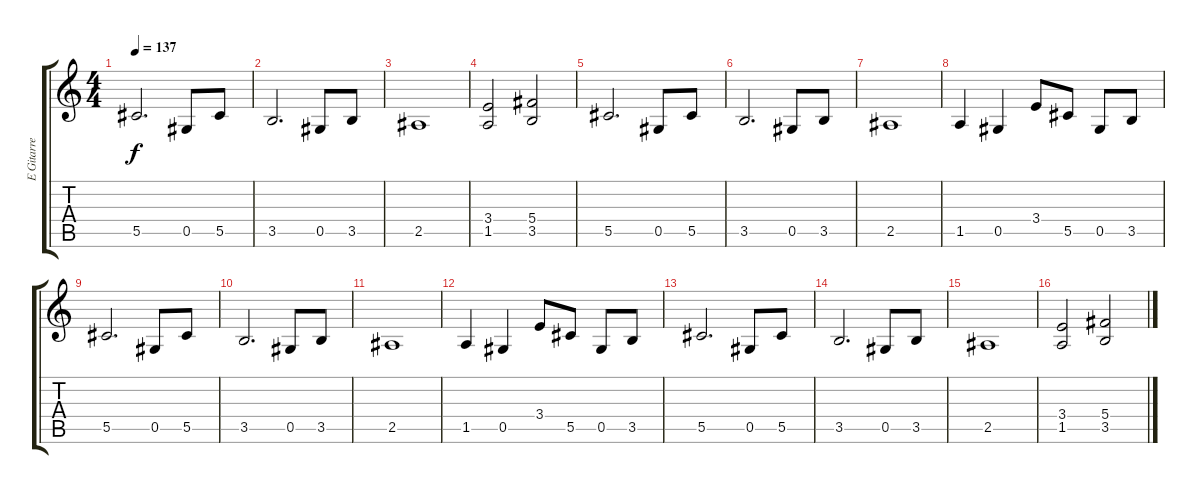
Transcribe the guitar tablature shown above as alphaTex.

\track ("E Gitarre" "E Gitarre") {instrument overdrivenguitar}
\staff {score tabs}
\tuning (Eb4 Bb3 Gb3 Db3 Ab2 Eb2) {hide}
\ts (4 4)
\tempo 137
\clef g2
\ks c
5.5.2{d dy f} 0.5.8 5.5.8 |
3.5.2{d} 0.5.8 3.5.8 |
2.5.1 |
(3.4 1.5).2 (5.4 3.5).2 |
5.5.2{d} 0.5.8 5.5.8 |
3.5.2{d} 0.5.8 3.5.8 |
2.5.1 |
1.5.4 0.5.4 3.4.8 5.5.8 0.5.8 3.5.8 |
5.5.2{d} 0.5.8 5.5.8 |
3.5.2{d} 0.5.8 3.5.8 |
2.5.1 |
1.5.4 0.5.4 3.4.8 5.5.8 0.5.8 3.5.8 |
5.5.2{d} 0.5.8 5.5.8 |
3.5.2{d} 0.5.8 3.5.8 |
2.5.1 |
(3.4 1.5).2 (5.4 3.5).2
